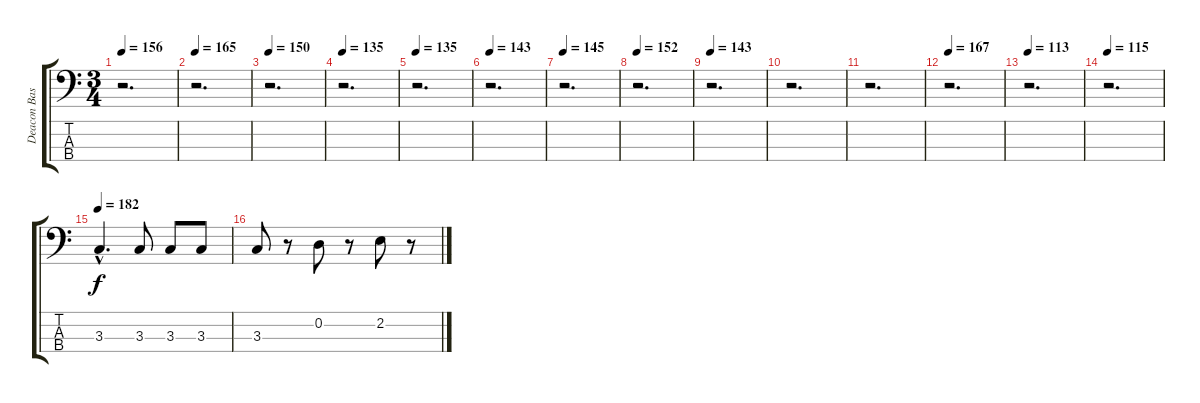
\track ("Deacon Bass 2" "Deacon Bas") {instrument electricbassfinger}
\staff {score tabs}
\tuning (G2 D2 A1 E1) {hide}
\ts (3 4)
\tempo 156
\clef f4
\ks c
r.2{d dy f} |
\tempo 165
r.2{d} |
\tempo 150
r.2{d} |
\tempo 135
r.2{d} |
\tempo 135
r.2{d} |
\tempo 143
r.2{d} |
\tempo 145
r.2{d} |
\tempo 152
r.2{d} |
\tempo 143
r.2{d} |
r.2{d} |
r.2{d} |
\tempo 167
r.2{d} |
\tempo 113
r.2{d} |
\tempo 115
r.2{d} |
\tempo 182
3.3{hac}.4{d} 3.3.8 3.3.8 3.3.8 |
3.3.8 r.8 0.2.8 r.8 2.2.8 r.8
